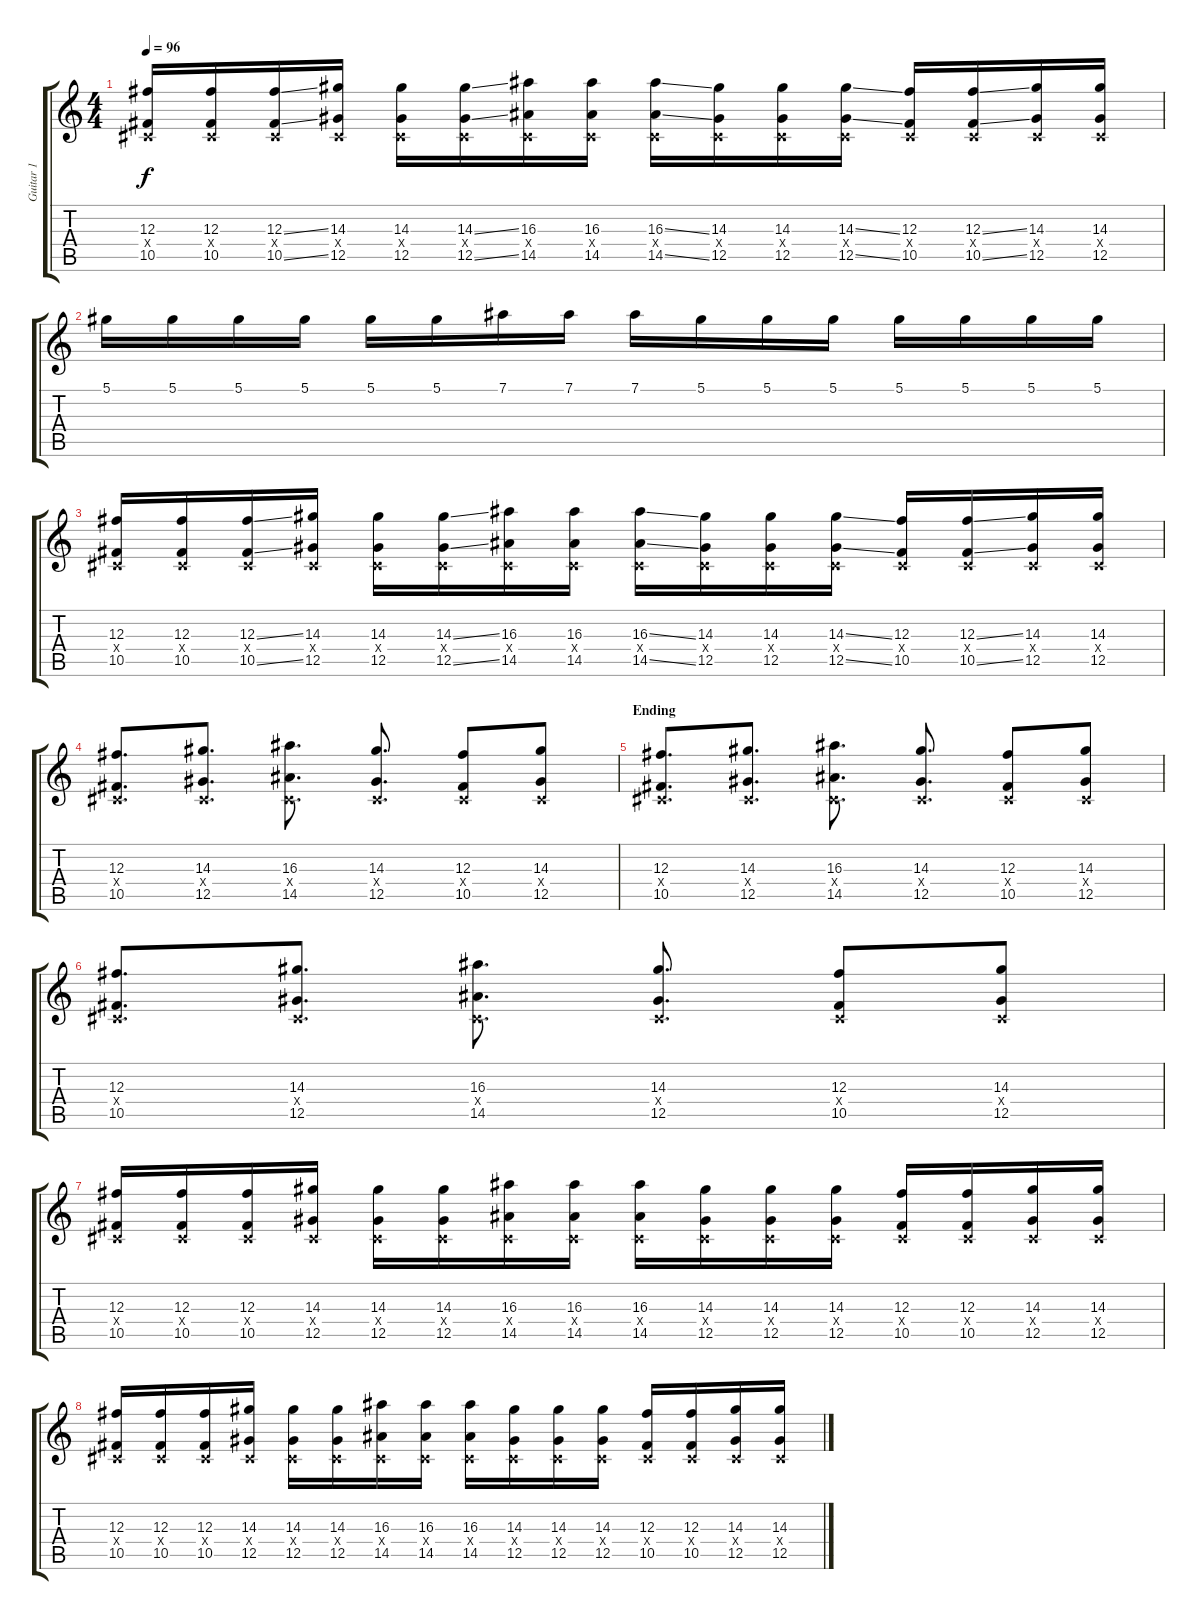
\track ("Guitar 1" "Guitar 1") {instrument distortionguitar}
\staff {score tabs}
\tuning (Eb4 Bb3 Gb3 Db3 Ab2 Db2) {hide}
\ts (4 4)
\tempo 96
\clef g2
\ks c
(12.3 0.4{x} 10.5).16{dy f} (12.3 0.4{x} 10.5).16 (12.3{ss} 0.4{x} 10.5{ss}).16 (14.3 0.4{x} 12.5).16 (14.3 0.4{x} 12.5).16 (14.3{ss} 0.4{x} 12.5{ss}).16 (16.3 0.4{x} 14.5).16 (16.3 0.4{x} 14.5).16 (16.3{ss} 0.4{x} 14.5{ss}).16 (14.3 0.4{x} 12.5).16 (14.3 0.4{x} 12.5).16 (14.3{ss} 0.4{x} 12.5{ss}).16 (12.3 0.4{x} 10.5).16 (12.3{ss} 0.4{x} 10.5{ss}).16 (14.3 0.4{x} 12.5).16 (14.3 0.4{x} 12.5).16 |
5.1.16 5.1.16 5.1.16 5.1.16 5.1.16 5.1.16 7.1.16 7.1.16 7.1.16 5.1.16 5.1.16 5.1.16 5.1.16 5.1.16 5.1.16 5.1.16 |
(12.3 0.4{x} 10.5).16 (12.3 0.4{x} 10.5).16 (12.3{ss} 0.4{x} 10.5{ss}).16 (14.3 0.4{x} 12.5).16 (14.3 0.4{x} 12.5).16 (14.3{ss} 0.4{x} 12.5{ss}).16 (16.3 0.4{x} 14.5).16 (16.3 0.4{x} 14.5).16 (16.3{ss} 0.4{x} 14.5{ss}).16 (14.3 0.4{x} 12.5).16 (14.3 0.4{x} 12.5).16 (14.3{ss} 0.4{x} 12.5{ss}).16 (12.3 0.4{x} 10.5).16 (12.3{ss} 0.4{x} 10.5{ss}).16 (14.3 0.4{x} 12.5).16 (14.3 0.4{x} 12.5).16 |
(12.3 0.4{x} 10.5).8{d} (14.3 0.4{x} 12.5).8{d} (16.3 0.4{x} 14.5).8{d} (14.3 0.4{x} 12.5).8{d} (12.3 0.4{x} 10.5).8 (14.3 0.4{x} 12.5).8 |
\section ("" "Ending")
(12.3 0.4{x} 10.5).8{d} (14.3 0.4{x} 12.5).8{d} (16.3 0.4{x} 14.5).8{d} (14.3 0.4{x} 12.5).8{d} (12.3 0.4{x} 10.5).8 (14.3 0.4{x} 12.5).8 |
(12.3 0.4{x} 10.5).8{d} (14.3 0.4{x} 12.5).8{d} (16.3 0.4{x} 14.5).8{d} (14.3 0.4{x} 12.5).8{d} (12.3 0.4{x} 10.5).8 (14.3 0.4{x} 12.5).8 |
(12.3 0.4{x} 10.5).16 (12.3 0.4{x} 10.5).16 (12.3 0.4{x} 10.5).16 (14.3 0.4{x} 12.5).16 (14.3 0.4{x} 12.5).16 (14.3 0.4{x} 12.5).16 (16.3 0.4{x} 14.5).16 (16.3 0.4{x} 14.5).16 (16.3 0.4{x} 14.5).16 (14.3 0.4{x} 12.5).16 (14.3 0.4{x} 12.5).16 (14.3 0.4{x} 12.5).16 (12.3 0.4{x} 10.5).16 (12.3 0.4{x} 10.5).16 (14.3 0.4{x} 12.5).16 (14.3 0.4{x} 12.5).16 |
(12.3 0.4{x} 10.5).16 (12.3 0.4{x} 10.5).16 (12.3 0.4{x} 10.5).16 (14.3 0.4{x} 12.5).16 (14.3 0.4{x} 12.5).16 (14.3 0.4{x} 12.5).16 (16.3 0.4{x} 14.5).16 (16.3 0.4{x} 14.5).16 (16.3 0.4{x} 14.5).16 (14.3 0.4{x} 12.5).16 (14.3 0.4{x} 12.5).16 (14.3 0.4{x} 12.5).16 (12.3 0.4{x} 10.5).16 (12.3 0.4{x} 10.5).16 (14.3 0.4{x} 12.5).16 (14.3 0.4{x} 12.5).16
